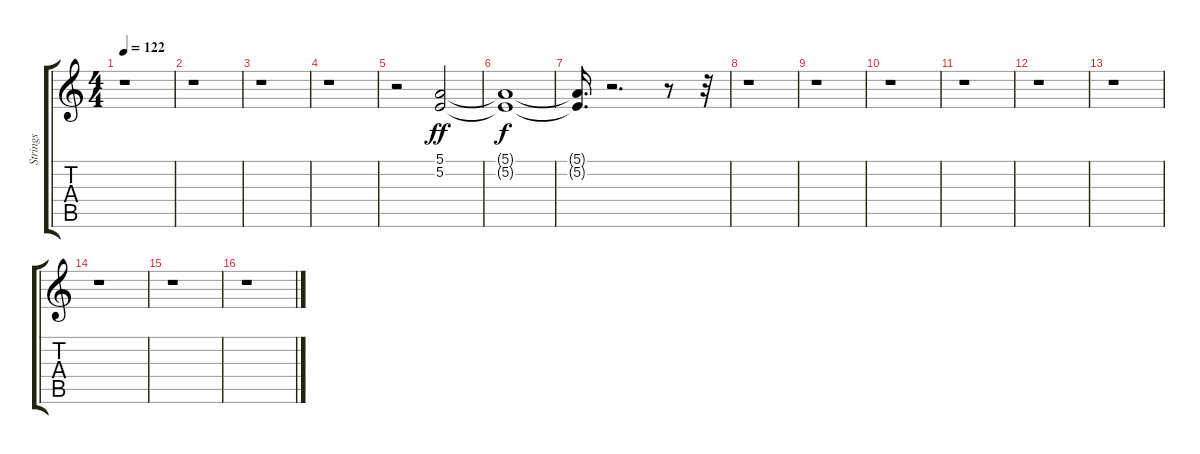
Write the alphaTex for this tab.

\track ("Strings" "Strings") {instrument stringensemble1}
\staff {score tabs}
\tuning (E4 B3 G3 D3 A2 E2) {hide}
\ts (4 4)
\tempo 122
\clef g2
\ks c
r.1{dy f} |
r.1 |
r.1 |
r.1 |
r.2 (5.1 5.2).2{dy ff} |
(5.1{t} 5.2{t}).1{dy f} |
(5.1{t} 5.2{t}).16{d} r.2{d} r.8 r.32 |
r.1 |
r.1 |
r.1 |
r.1 |
r.1 |
r.1 |
r.1 |
r.1 |
r.1
